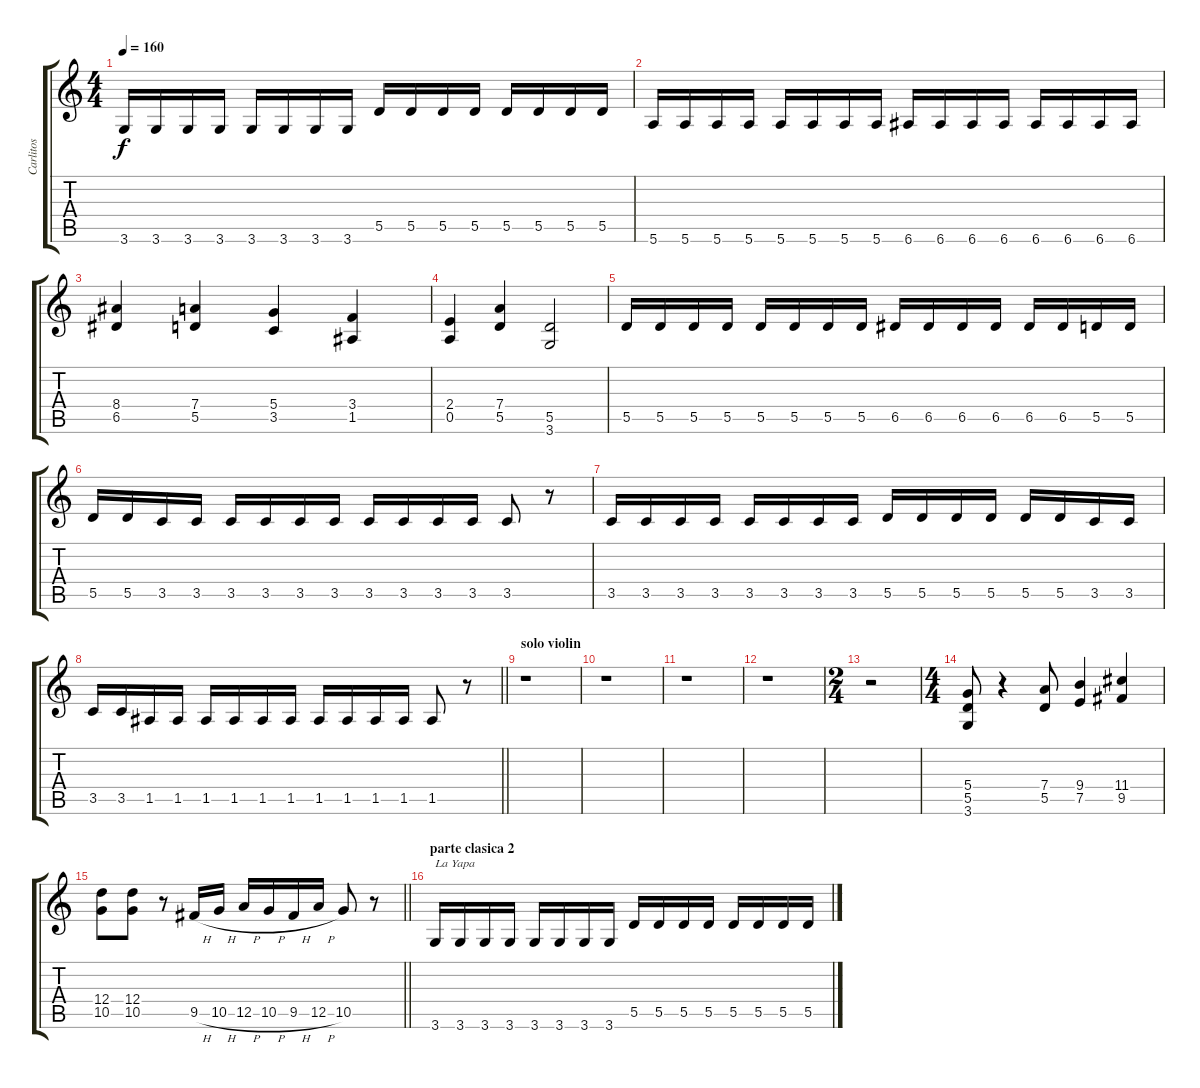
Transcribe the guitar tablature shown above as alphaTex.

\track ("Carlitos" "Carlitos") {solo instrument distortionguitar}
\staff {score tabs}
\tuning (E4 B3 G3 D3 A2 E2) {hide}
\ts (4 4)
\tempo 160
\clef g2
\ks c
3.6.16{dy f} 3.6.16 3.6.16 3.6.16 3.6.16 3.6.16 3.6.16 3.6.16 5.5.16 5.5.16 5.5.16 5.5.16 5.5.16 5.5.16 5.5.16 5.5.16 |
5.6.16 5.6.16 5.6.16 5.6.16 5.6.16 5.6.16 5.6.16 5.6.16 6.6.16 6.6.16 6.6.16 6.6.16 6.6.16 6.6.16 6.6.16 6.6.16 |
(8.4 6.5).4 (7.4 5.5).4 (5.4 3.5).4 (3.4 1.5).4 |
(2.4 0.5).4 (7.4 5.5).4 (5.5 3.6).2 |
5.5.16 5.5.16 5.5.16 5.5.16 5.5.16 5.5.16 5.5.16 5.5.16 6.5.16 6.5.16 6.5.16 6.5.16 6.5.16 6.5.16 5.5.16 5.5.16 |
5.5.16 5.5.16 3.5.16 3.5.16 3.5.16 3.5.16 3.5.16 3.5.16 3.5.16 3.5.16 3.5.16 3.5.16 3.5.8 r.8 |
3.5.16 3.5.16 3.5.16 3.5.16 3.5.16 3.5.16 3.5.16 3.5.16 5.5.16 5.5.16 5.5.16 5.5.16 5.5.16 5.5.16 3.5.16 3.5.16 |
\barLineRight lightlight
3.5.16 3.5.16 1.5.16 1.5.16 1.5.16 1.5.16 1.5.16 1.5.16 1.5.16 1.5.16 1.5.16 1.5.16 1.5.8 r.8 |
\section ("" "solo violin")
r.1 |
r.1 |
r.1 |
r.1 |
\ts (2 4)
r.2 |
\ts (4 4)
(5.4 5.5 3.6).8 r.4 (7.4 5.5).8 (9.4 7.5).4 (11.4 9.5).4 |
\barLineRight lightlight
(12.4 10.5).8 (12.4 10.5).8 r.8 9.5{h}.16 10.5{h}.16 12.5{h}.16 10.5{h}.16 9.5{h}.16 12.5{h}.16 10.5.8 r.8 |
\section ("" "parte clasica 2")
3.6.16{txt "La Yapa"} 3.6.16 3.6.16 3.6.16 3.6.16 3.6.16 3.6.16 3.6.16 5.5.16 5.5.16 5.5.16 5.5.16 5.5.16 5.5.16 5.5.16 5.5.16
